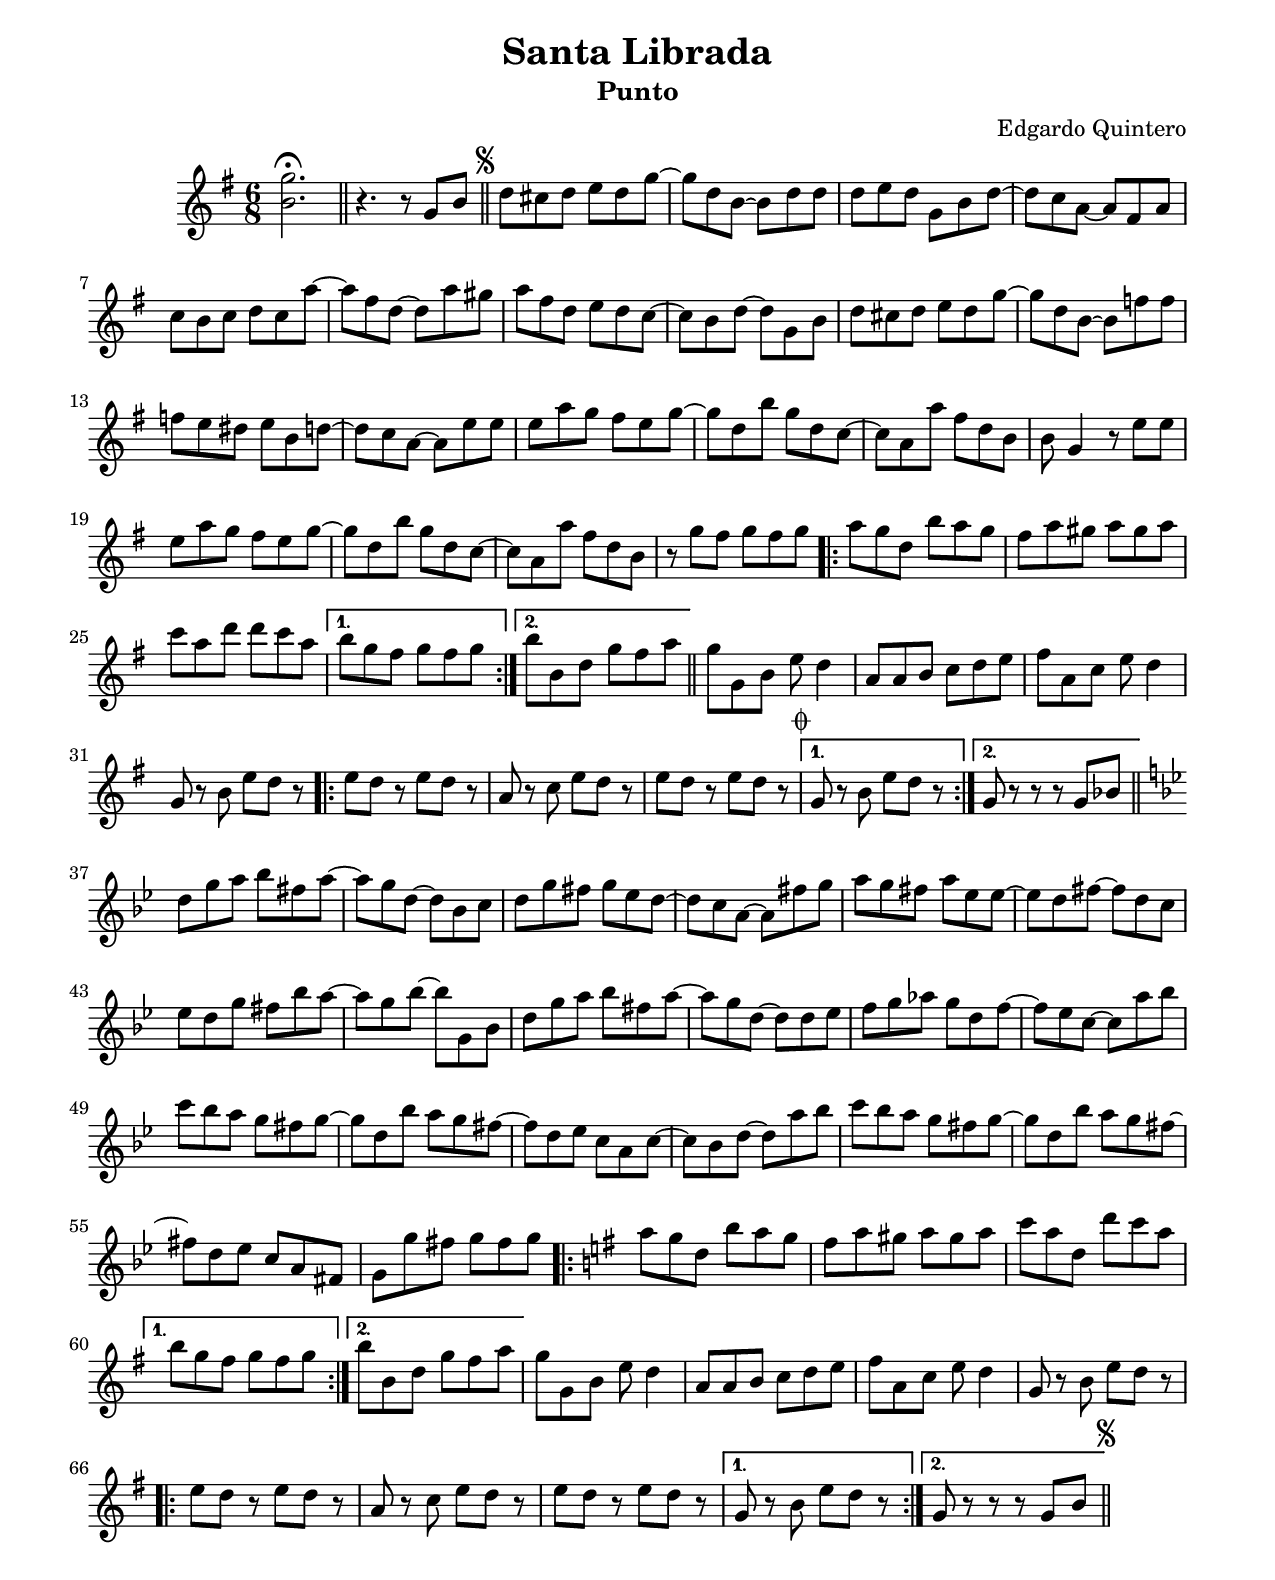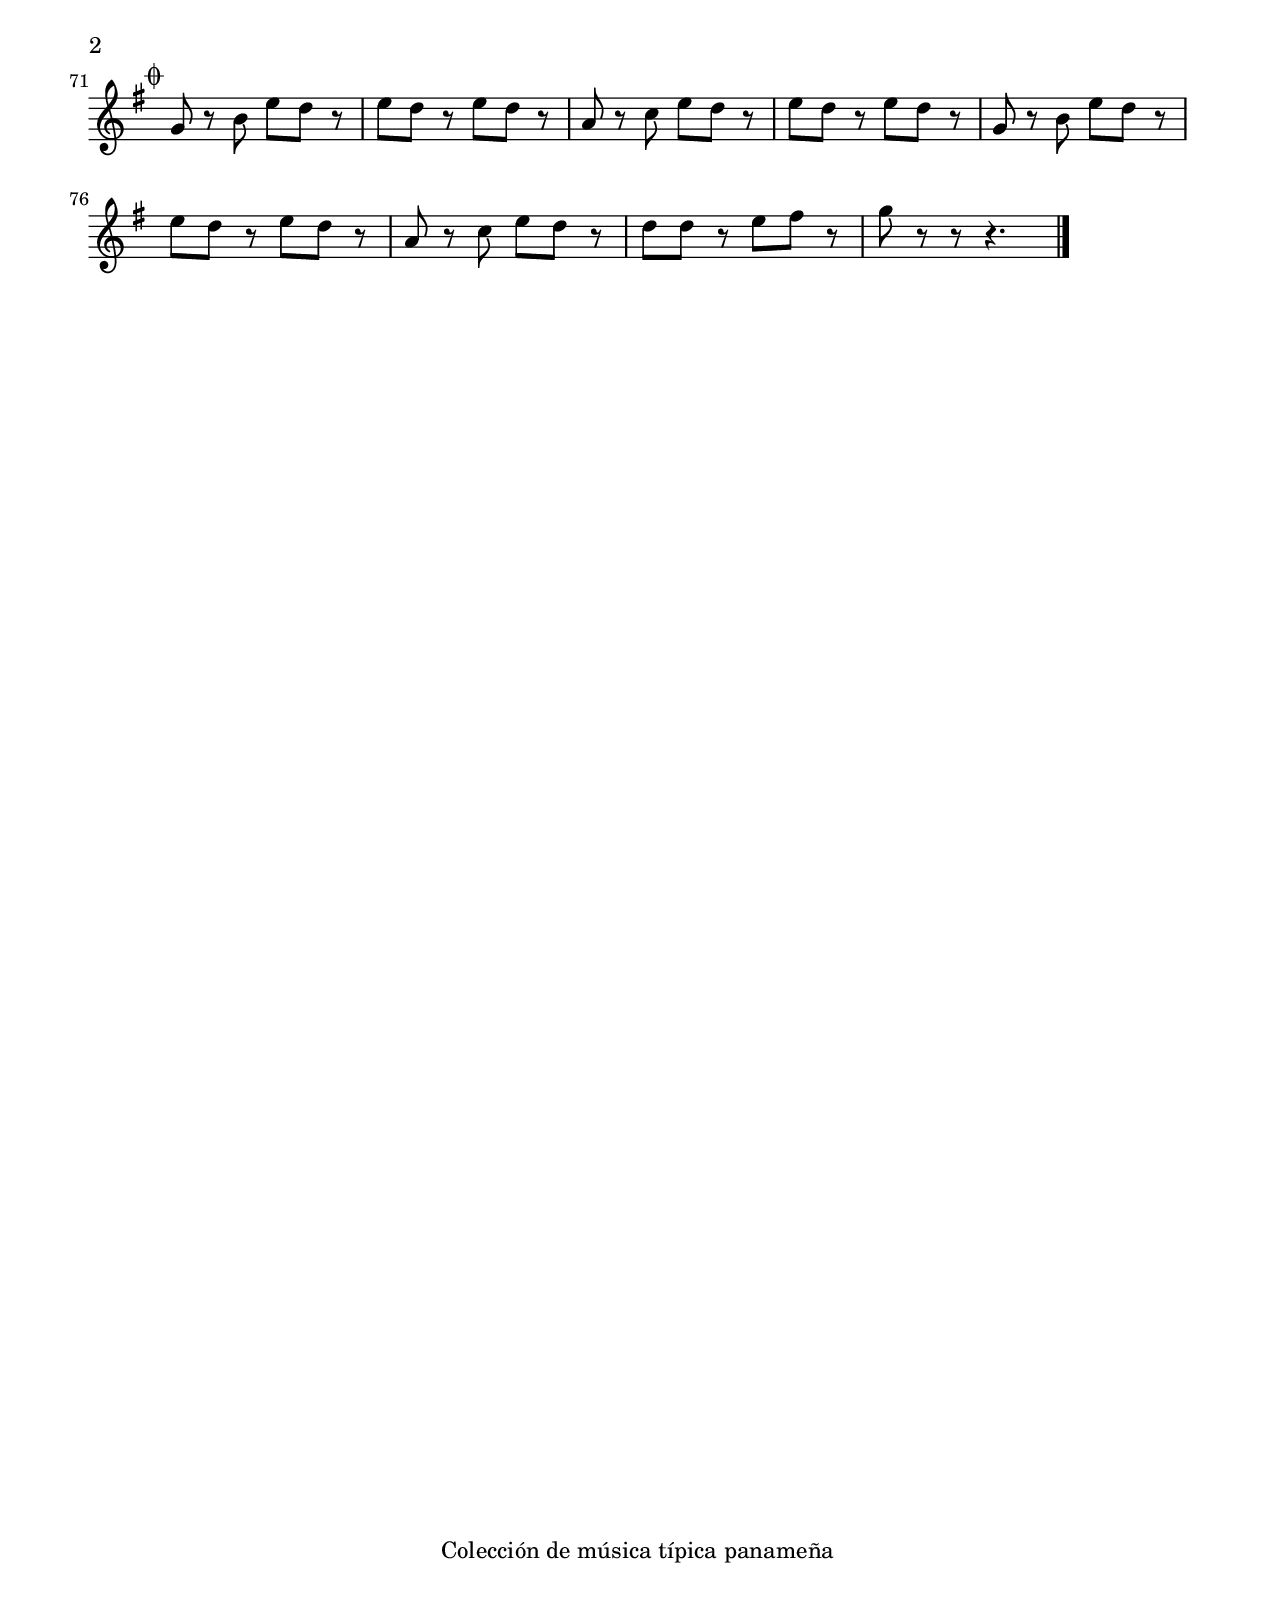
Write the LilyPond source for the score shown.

\version "2.23.2"
\header {
	title = "Santa Librada"
	subtitle = "Punto"
	composer = "Edgardo Quintero"
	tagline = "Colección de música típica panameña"
}

\paper {
	#(set-paper-size "letter")
	top-margin = 15
	left-margin = 15
	right-margin = 15
}

\score {
	\relative c' {
	\key g \major
	\time 6/8
	%% \repeat tremolo 2 { <b' g'> 64 }
	<b' g'>2. \fermata
	%% \relative c {
	%%	\compressFullBarRests
	%%	\override MultiMeasureRest.expand-limit = #2
	%%	R2.*3
	%% }
	\bar "||"
	r4. r8  g8 b \bar "||" | 
	\mark \markup { \small \musicglyph #"scripts.segno" }
	d cis d e d g ~ | g d b ~ b d d |
	d e d g, b d ~ | d c a ~ a fis a | c b c d c a' ~ | a fis d ~ d a' gis |
	a fis d e d c ~ | c b d ~ d g, b | d cis d e d g ~ | g d b ~ b f' f |
	f e dis e b d ~ | d c a ~ a e' e | e a g fis e g ~ | g d b' g d c ~ |
	c a a' fis d b | b g4 r8 e'8 e | e a g fis e g ~ | g d b' g d c ~ |
	c a a' fis d b | r8 g' fis g fis g |
	\repeat volta 2 {
		a g d b' a g | fis a gis a gis a | c a d d c a |
	}
	\alternative {
		{ b g fis g fis g | }
		{ b b, d g fis a | }
	}
	\bar "||"
	g g, b e d4 | a8 a b c d e | fis a, c e d4 | g,8 r8 b e d r8 |
	\repeat volta 2 {
		e8 d r8 e d r8 | a8 r8 c e d r8 | e8 d r8 e d r8 |
		\mark \markup { \small \musicglyph #"scripts.coda" }
	}
	\alternative {
		{ g,8 r8 b e d r8 | }
		{ g,8 r8 r8 r8 g bes | }
	}
	\bar "||"
	\key g \minor 
	d8 g a bes fis a ~ | a g d ~ d bes c | d g fis g ees d ~ | 
	d c a ~ a fis' g | a g fis a ees ees ~ | ees d fis ~ fis d c | 
	ees d g fis bes a ~ | a g bes ~ bes g, bes | d g a bes fis a ~ |
	a g d ~ d d ees | f g aes g d f ~ | f ees c ~ c a' bes |
	c bes a g fis g ~ | g d bes' a g fis ~ | fis d ees c a c ~ |
	c bes d ~ d a' bes | c bes a g fis g ~ | g d bes' a g fis ~ | 
	fis d ees c a fis | g g' fis g fis g |
	\bar "||"
	\key g \major
	\repeat volta 2 {
		\bar ".|:"
		a8 g d b' a g | fis a gis a gis a | c a d, d' c a | 
	}
	\alternative {
		{ b g fis g fis g }
		{ b b, d g fis a }
	}
	g8 g, b e d4 | a8 a b c d e | fis a, c e d4 | g,8 r8 b e d r8 |
	\repeat volta 2 {
		e d r8 e d r8 | a r8 c e d r8 | e d r8 e d r8 |
	}
	\alternative {
		{ g, r8 b e d r8 | }
		{ g, r8 r8 r8 g b | \bar "||" }
	}
	\mark \markup { \small \musicglyph #"scripts.segno" }
        \bar "||"
        \cadenzaOn
                \stopStaff
                        \repeat unfold 1 {
                                s1
                                \bar ""
                        }
                \startStaff
        \cadenzaOff
        \break
        \mark \markup { \small \musicglyph #"scripts.coda" }
	g8 r8 b e d r8 | e d r8 e d r8 | a r8 c e d r8 | e d r8 e d r8 |
	g, r8 b e d r8 | e d r8 e d r8 | a r8 c e d r8 | d d r8 e fis r8 |
	g r8 r8 r4. |
        \bar "|."
        \cadenzaOn
                \stopStaff
                        \repeat unfold 1 {
                                s1
                                \bar ""
                        }
                \startStaff
        \cadenzaOff
	}
}
